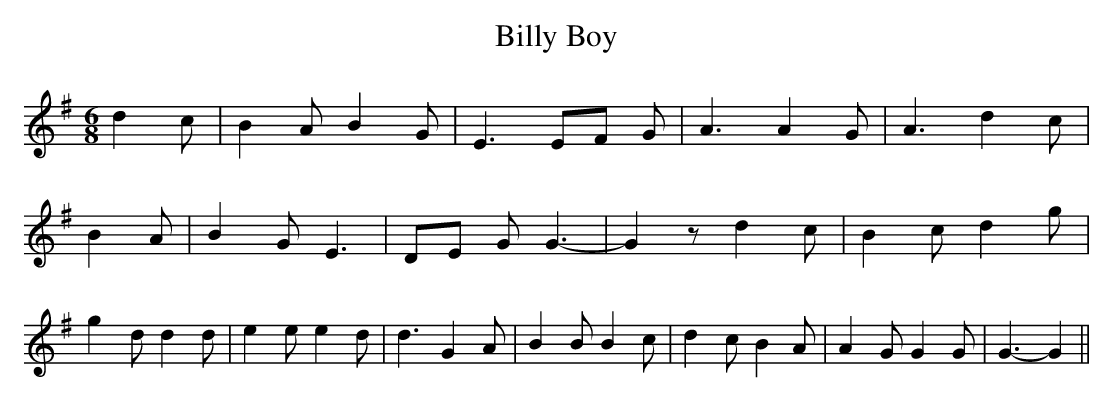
X:1
T:Billy Boy
M:6/8
L:1/4
K:G
 d c/2| B A/2 B G/2| E3/2E/2-F/2 G/2| A3/2 A G/2| A3/2 d c/2| B A/2|\
 B G/2 E3/2|D/2-E/2 G/2 G3/2-| G z/2 d c/2| B c/2 d g/2| g- d/2 d d/2|\
 e e/2 e d/2| d3/2 G A/2| B B/2 B c/2| d c/2 B A/2| A G/2 G G/2| G3/2- G||\
